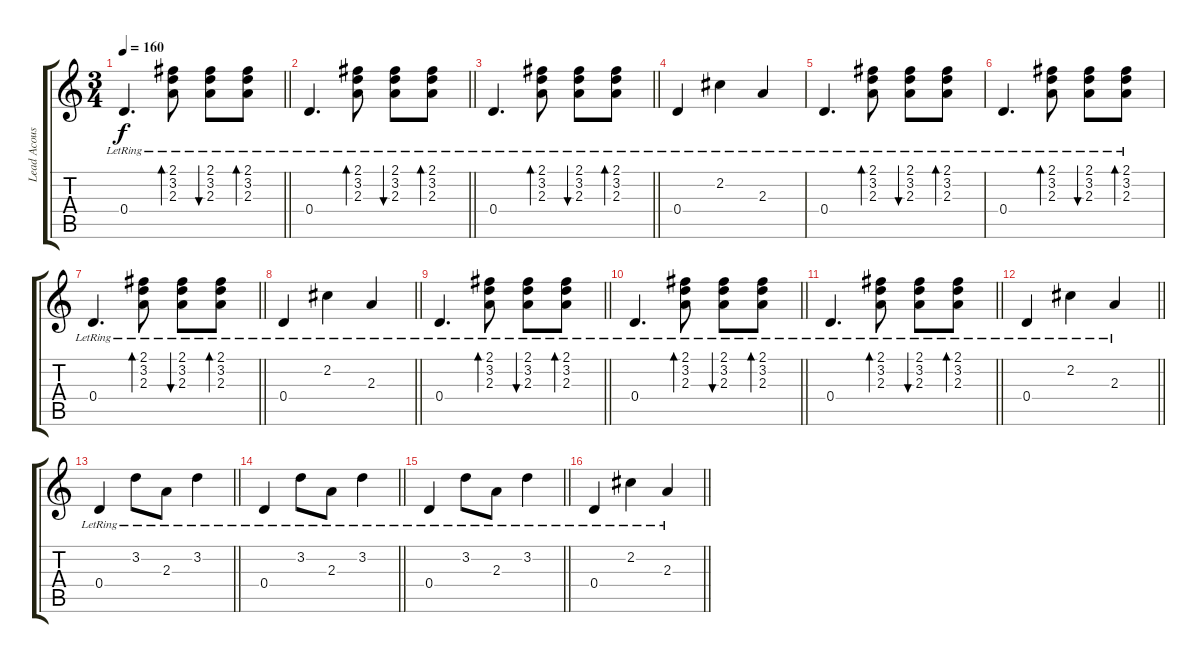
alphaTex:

\track ("Lead Acoustic/Rhythm Distortion Guitar" "Lead Acous") {instrument acousticguitarsteel}
\staff {score tabs}
\tuning (E4 B3 G3 D3 A2 D2) {hide}
\ts (3 4)
\tempo 160
\clef g2
\barLineRight lightlight
\ks c
0.4{lr}.4{d dy f} (2.1{lr} 3.2{lr} 2.3{lr}).8{bd 60} (2.1{lr} 3.2{lr} 2.3{lr}).8{bu 60} (2.1{lr} 3.2{lr} 2.3{lr}).8{bd 60} |
\barLineRight lightlight
0.4{lr}.4{d} (2.1{lr} 3.2{lr} 2.3{lr}).8{bd 60} (2.1{lr} 3.2{lr} 2.3{lr}).8{bu 60} (2.1{lr} 3.2{lr} 2.3{lr}).8{bd 60} |
\barLineRight lightlight
0.4{lr}.4{d} (2.1{lr} 3.2{lr} 2.3{lr}).8{bd 60} (2.1{lr} 3.2{lr} 2.3{lr}).8{bu 60} (2.1{lr} 3.2{lr} 2.3{lr}).8{bd 60} |
0.4{lr}.4 2.2{lr}.4 2.3{lr}.4 |
0.4{lr}.4{d} (2.1{lr} 3.2{lr} 2.3{lr}).8{bd 60} (2.1{lr} 3.2{lr} 2.3{lr}).8{bu 60} (2.1{lr} 3.2{lr} 2.3{lr}).8{bd 60} |
0.4{lr}.4{d} (2.1{lr} 3.2{lr} 2.3{lr}).8{bd 60} (2.1{lr} 3.2{lr} 2.3{lr}).8{bu 60} (2.1{lr} 3.2{lr} 2.3{lr}).8{bd 60} |
\barLineRight lightlight
0.4{lr}.4{d} (2.1{lr} 3.2{lr} 2.3{lr}).8{bd 60} (2.1{lr} 3.2{lr} 2.3{lr}).8{bu 60} (2.1{lr} 3.2{lr} 2.3{lr}).8{bd 60} |
\barLineRight lightlight
0.4{lr}.4 2.2{lr}.4 2.3{lr}.4 |
\barLineRight lightlight
0.4{lr}.4{d} (2.1{lr} 3.2{lr} 2.3{lr}).8{bd 60} (2.1{lr} 3.2{lr} 2.3{lr}).8{bu 60} (2.1{lr} 3.2{lr} 2.3{lr}).8{bd 60} |
\barLineRight lightlight
0.4{lr}.4{d} (2.1{lr} 3.2{lr} 2.3{lr}).8{bd 60} (2.1{lr} 3.2{lr} 2.3{lr}).8{bu 60} (2.1{lr} 3.2{lr} 2.3{lr}).8{bd 60} |
\barLineRight lightlight
0.4{lr}.4{d} (2.1{lr} 3.2{lr} 2.3{lr}).8{bd 60} (2.1{lr} 3.2{lr} 2.3{lr}).8{bu 60} (2.1{lr} 3.2{lr} 2.3{lr}).8{bd 60} |
\barLineRight lightlight
0.4{lr}.4 2.2{lr}.4 2.3{lr}.4 |
\barLineRight lightlight
0.4{lr}.4 3.2{lr}.8 2.3{lr}.8 3.2{lr}.4 |
\barLineRight lightlight
0.4{lr}.4 3.2{lr}.8 2.3{lr}.8 3.2{lr}.4 |
\barLineRight lightlight
0.4{lr}.4 3.2{lr}.8 2.3{lr}.8 3.2{lr}.4 |
\barLineRight lightlight
0.4{lr}.4 2.2{lr}.4 2.3{lr}.4
